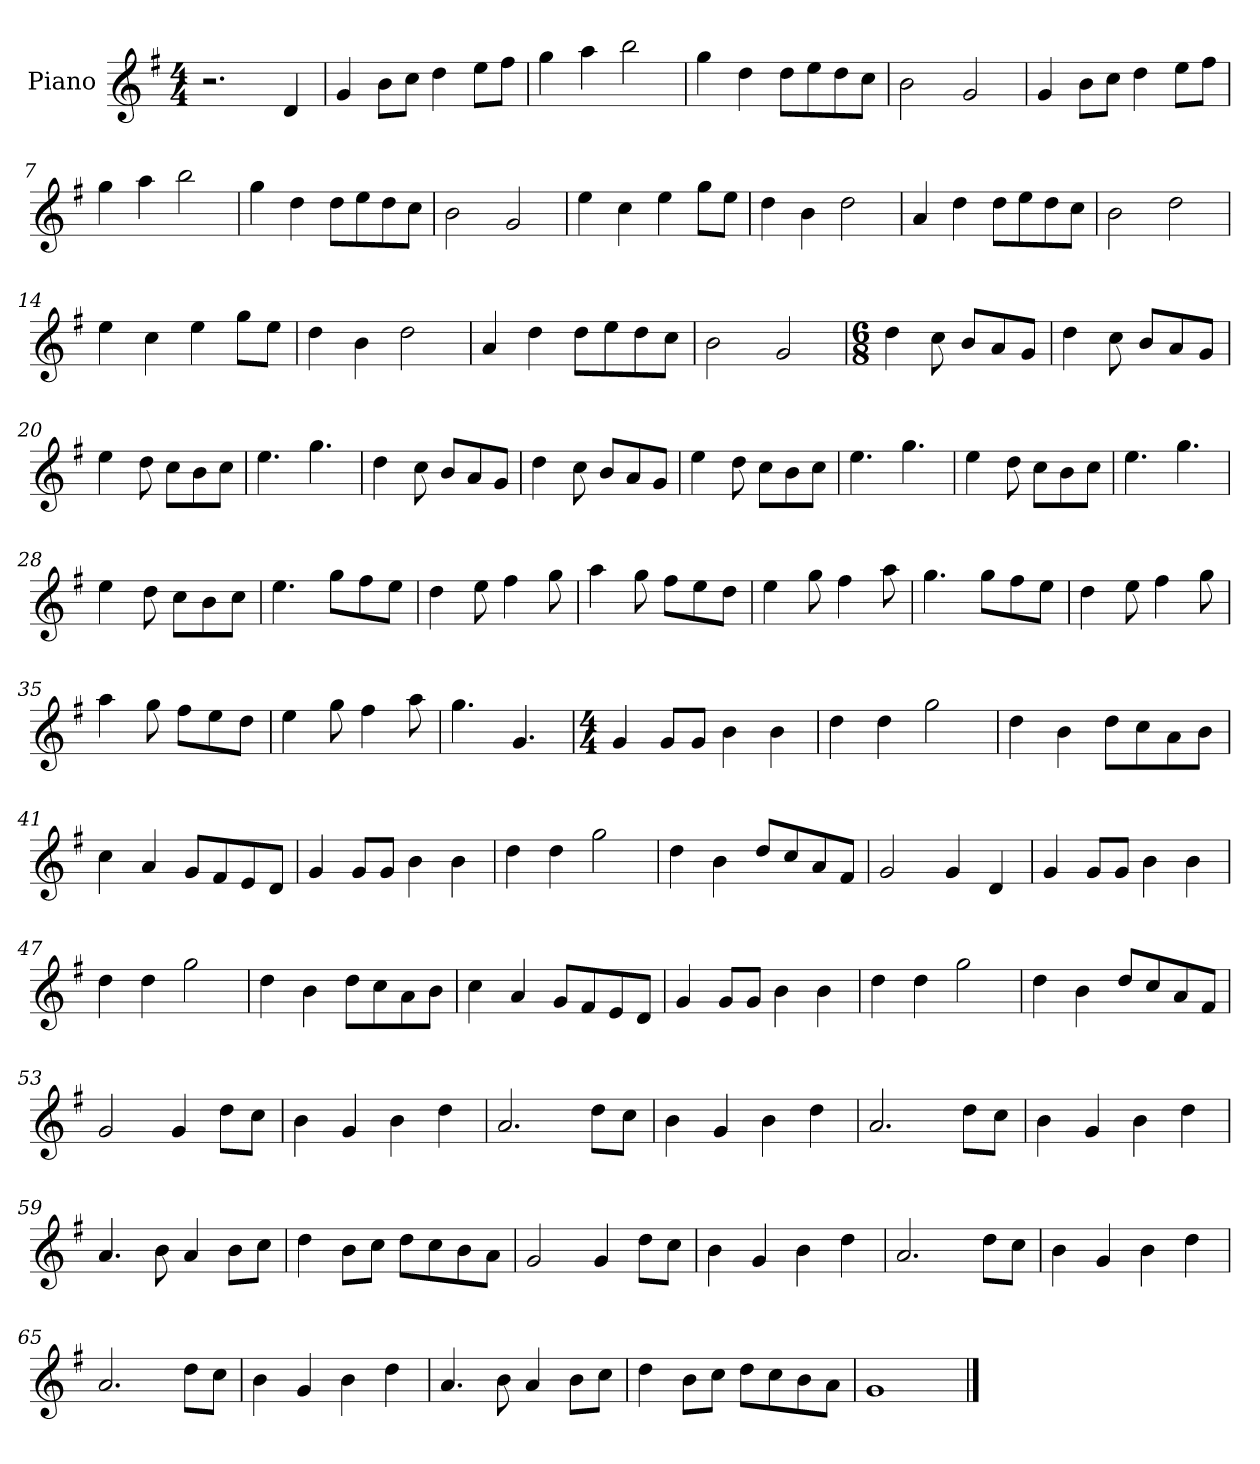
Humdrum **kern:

**kern
*part1
*staff1
*I"Piano
*I'Pno
*clefG2
*k[f#]
*M4/4
=1
2.r
4d/
=2
4g/
8b\L
8cc\J
4dd\
8ee\L
8ff#\J
=3
4gg\
4aa\
2bb\
=4
4gg\
4dd\
8dd\L
8ee\
8dd\
8cc\J
=5
2b\
2g/
=6
4g/
8b\L
8cc\J
4dd\
8ee\L
8ff#\J
=7
4gg\
4aa\
2bb\
=8
4gg\
4dd\
8dd\L
8ee\
8dd\
8cc\J
=9
2b\
2g/
=10
4ee\
4cc\
4ee\
8gg\L
8ee\J
=11
4dd\
4b\
2dd\
=12
4a/
4dd\
8dd\L
8ee\
8dd\
8cc\J
=13
2b\
2dd\
=14
4ee\
4cc\
4ee\
8gg\L
8ee\J
=15
4dd\
4b\
2dd\
=16
4a/
4dd\
8dd\L
8ee\
8dd\
8cc\J
=17
2b\
2g/
=18
*M6/8
4dd\
8cc\
8b/L
8a/
8g/J
=19
4dd\
8cc\
8b/L
8a/
8g/J
=20
4ee\
8dd\
8cc\L
8b\
8cc\J
=21
4.ee\
4.gg\
=22
4dd\
8cc\
8b/L
8a/
8g/J
=23
4dd\
8cc\
8b/L
8a/
8g/J
=24
4ee\
8dd\
8cc\L
8b\
8cc\J
=25
4.ee\
4.gg\
=26
4ee\
8dd\
8cc\L
8b\
8cc\J
=27
4.ee\
4.gg\
=28
4ee\
8dd\
8cc\L
8b\
8cc\J
=29
4.ee\
8gg\L
8ff#\
8ee\J
=30
4dd\
8ee\
4ff#\
8gg\
=31
4aa\
8gg\
8ff#\L
8ee\
8dd\J
=32
4ee\
8gg\
4ff#\
8aa\
=33
4.gg\
8gg\L
8ff#\
8ee\J
=34
4dd\
8ee\
4ff#\
8gg\
=35
4aa\
8gg\
8ff#\L
8ee\
8dd\J
=36
4ee\
8gg\
4ff#\
8aa\
=37
4.gg\
4.g/
=38
*M4/4
4g/
8g/L
8g/J
4b\
4b\
=39
4dd\
4dd\
2gg\
=40
4dd\
4b\
8dd\L
8cc\
8a\
8b\J
=41
4cc\
4a/
8g/L
8f#/
8e/
8d/J
=42
4g/
8g/L
8g/J
4b\
4b\
=43
4dd\
4dd\
2gg\
=44
4dd\
4b\
8dd/L
8cc/
8a/
8f#/J
=45
2g/
4g/
4d/
=46
4g/
8g/L
8g/J
4b\
4b\
=47
4dd\
4dd\
2gg\
=48
4dd\
4b\
8dd\L
8cc\
8a\
8b\J
=49
4cc\
4a/
8g/L
8f#/
8e/
8d/J
=50
4g/
8g/L
8g/J
4b\
4b\
=51
4dd\
4dd\
2gg\
=52
4dd\
4b\
8dd/L
8cc/
8a/
8f#/J
=53
2g/
4g/
8dd\L
8cc\J
=54
4b\
4g/
4b\
4dd\
=55
2.a/
8dd\L
8cc\J
=56
4b\
4g/
4b\
4dd\
=57
2.a/
8dd\L
8cc\J
=58
4b\
4g/
4b\
4dd\
=59
4.a/
8b\
4a/
8b\L
8cc\J
=60
4dd\
8b\L
8cc\J
8dd\L
8cc\
8b\
8a\J
=61
2g/
4g/
8dd\L
8cc\J
=62
4b\
4g/
4b\
4dd\
=63
2.a/
8dd\L
8cc\J
=64
4b\
4g/
4b\
4dd\
=65
2.a/
8dd\L
8cc\J
=66
4b\
4g/
4b\
4dd\
=67
4.a/
8b\
4a/
8b\L
8cc\J
=68
4dd\
8b\L
8cc\J
8dd\L
8cc\
8b\
8a\J
=69
1g
==
*-
